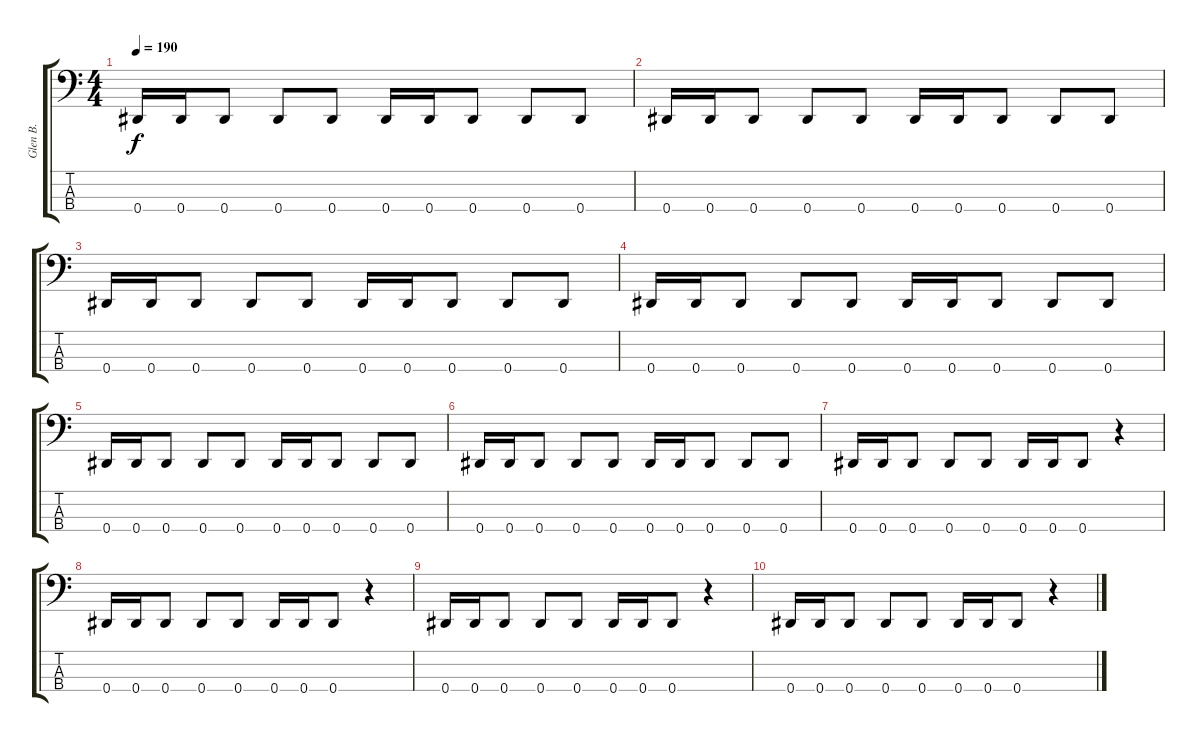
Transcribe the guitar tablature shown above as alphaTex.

\track ("Glen B." "Glen B.") {instrument electricbasspick}
\staff {score tabs}
\tuning (Gb2 Db2 Ab1 Eb1) {hide}
\ts (4 4)
\tempo 190
\clef f4
\ks c
0.4.16{dy f} 0.4.16 0.4.8 0.4.8 0.4.8 0.4.16 0.4.16 0.4.8 0.4.8 0.4.8 |
0.4.16 0.4.16 0.4.8 0.4.8 0.4.8 0.4.16 0.4.16 0.4.8 0.4.8 0.4.8 |
0.4.16 0.4.16 0.4.8 0.4.8 0.4.8 0.4.16 0.4.16 0.4.8 0.4.8 0.4.8 |
0.4.16 0.4.16 0.4.8 0.4.8 0.4.8 0.4.16 0.4.16 0.4.8 0.4.8 0.4.8 |
0.4.16 0.4.16 0.4.8 0.4.8 0.4.8 0.4.16 0.4.16 0.4.8 0.4.8 0.4.8 |
0.4.16 0.4.16 0.4.8 0.4.8 0.4.8 0.4.16 0.4.16 0.4.8 0.4.8 0.4.8 |
0.4.16 0.4.16 0.4.8 0.4.8 0.4.8 0.4.16 0.4.16 0.4.8 r.4 |
0.4.16 0.4.16 0.4.8 0.4.8 0.4.8 0.4.16 0.4.16 0.4.8 r.4 |
0.4.16 0.4.16 0.4.8 0.4.8 0.4.8 0.4.16 0.4.16 0.4.8 r.4 |
0.4.16 0.4.16 0.4.8 0.4.8 0.4.8 0.4.16 0.4.16 0.4.8 r.4
